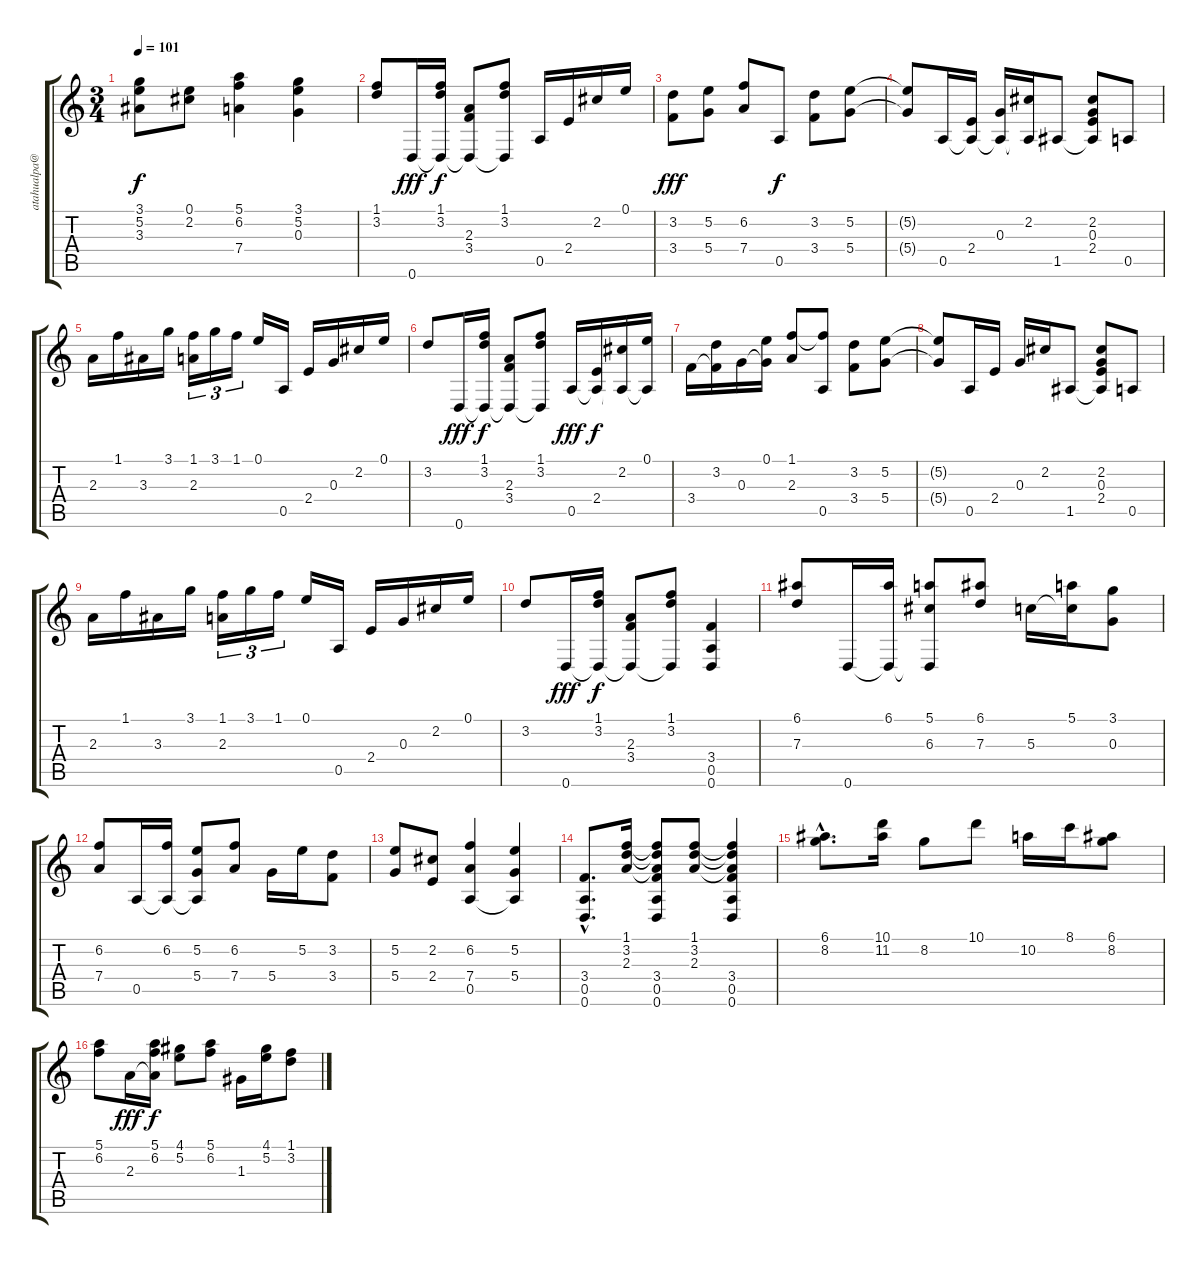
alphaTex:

\track ("" "atahualpa@") {instrument acousticguitarnylon}
\staff {score tabs}
\tuning (E4 B3 G3 D3 A2 D2) {hide}
\ts (3 4)
\tempo 101
\clef g2
\ks c
(3.1 5.2 3.3).8{dy f} (0.1 2.2).8 (5.1 6.2 7.4).4 (3.1 5.2 0.3).4 |
(1.1 3.2).8 0.6.16{dy fff} (1.1 3.2 0.6{t}).16{dy f} (2.3 3.4 0.6{t}).8 (1.1 3.2 0.6{t}).8 0.5.16 2.4.16 2.2.16 0.1.16 |
(3.2 3.4).8{dy fff} (5.2 5.4).8 (6.2 7.4).8 0.5.8{dy f} (3.2 3.4).8 (5.2 5.4).8 |
(5.2{t} 5.4{t}).8 0.5.16 (2.4 0.5{t}).16 (0.3 0.5{t}).16 (2.2 0.5{t}).16 1.5.8 (2.2 0.3 2.4 1.5{t}).8 0.5.8 |
2.3.16 1.1.16 3.3.16 3.1.16 (1.1 2.3).16{tu (3 2)} 3.1.16{tu (3 2)} 1.1.16{tu (3 2)} 0.1.16 0.5.16 2.4.16 0.3.16 2.2.16 0.1.16 |
3.2.8 0.6.16{dy fff} (1.1 3.2 0.6{t}).16{dy f} (2.3 3.4 0.6{t}).8 (1.1 3.2 0.6{t}).8 0.5.16{dy fff} (2.4 0.5{t}).16{dy f} (2.2 0.5{t}).16 (0.1 0.5{t}).16 |
3.4.16 (3.2 3.4{t}).16 0.3.16 (0.1 0.3{t}).16 (1.1 2.3).8 (1.1{t} 0.5).8 (3.2 3.4).8 (5.2 5.4).8 |
(5.2{t} 5.4{t}).8 0.5.16 2.4.16 0.3.16 2.2.16 1.5.8 (2.2 0.3 2.4 1.5{t}).8 0.5.8 |
2.3.16 1.1.16 3.3.16 3.1.16 (1.1 2.3).16{tu (3 2)} 3.1.16{tu (3 2)} 1.1.16{tu (3 2)} 0.1.16 0.5.16 2.4.16 0.3.16 2.2.16 0.1.16 |
3.2.8 0.6.16{dy fff} (1.1 3.2 0.6{t}).16{dy f} (2.3 3.4 0.6{t}).8 (1.1 3.2 0.6{t}).8 (3.4 0.5 0.6).4 |
(6.1 7.3).8 0.6.16 (6.1 0.6{t}).16 (5.1 6.3 0.6{t}).8 (6.1 7.3).8 5.3.16 (5.1 5.3{t}).16 (3.1 0.3).8 |
(6.2 7.4).8 0.5.16 (6.2 0.5{t}).16 (5.2 5.4 0.5{t}).8 (6.2 7.4).8 5.4.16 5.2.16 (3.2 3.4).8 |
(5.2 5.4).8 (2.2 2.4).8 (6.2 7.4 0.5).4 (5.2 5.4 0.5{t}).4 |
(3.4{hac} 0.5{hac} 0.6{hac}).8{d} (1.1 3.2 2.3).16 (1.1{t} 3.2{t} 2.3{t} 3.4 0.5 0.6).8 (1.1 3.2 2.3).8 (1.1{t} 3.2{t} 2.3{t} 3.4 0.5 0.6).4 |
(6.1{hac} 8.2{hac}).8{d} (10.1 11.2).16 8.2.8 10.1.8 10.2.16 8.1.16 (6.1 8.2).8 |
(5.1 6.2).8 2.3.16{dy fff} (5.1 6.2 2.3{t}).16{dy f} (4.1 5.2).8 (5.1 6.2).8 1.3.16 (4.1 5.2).16 (1.1 3.2).8
